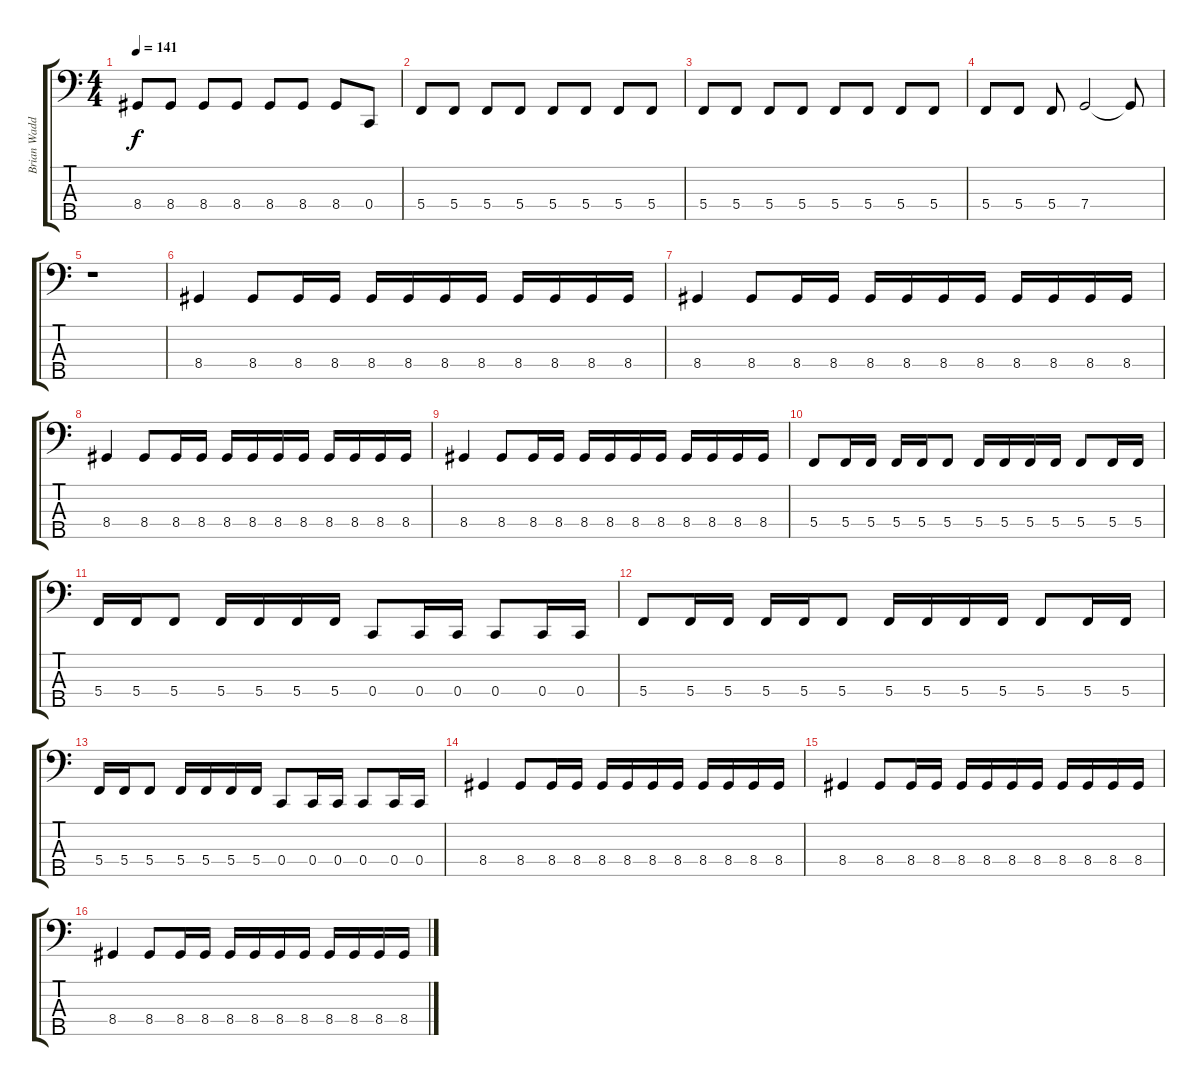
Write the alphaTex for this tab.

\track ("Brian Waddell" "Brian Wadd") {instrument electricbasspick}
\staff {score tabs}
\tuning (G2 C2 G1 C1 G0) {hide}
\ts (4 4)
\tempo 141
\clef f4
\ks c
8.4.8{dy f} 8.4.8 8.4.8 8.4.8 8.4.8 8.4.8 8.4.8 0.4.8 |
5.4.8 5.4.8 5.4.8 5.4.8 5.4.8 5.4.8 5.4.8 5.4.8 |
5.4.8 5.4.8 5.4.8 5.4.8 5.4.8 5.4.8 5.4.8 5.4.8 |
5.4.8 5.4.8 5.4.8 7.4.2 7.4{t}.8 |
r.1 |
8.4.4 8.4.8 8.4.16 8.4.16 8.4.16 8.4.16 8.4.16 8.4.16 8.4.16 8.4.16 8.4.16 8.4.16 |
8.4.4 8.4.8 8.4.16 8.4.16 8.4.16 8.4.16 8.4.16 8.4.16 8.4.16 8.4.16 8.4.16 8.4.16 |
8.4.4 8.4.8 8.4.16 8.4.16 8.4.16 8.4.16 8.4.16 8.4.16 8.4.16 8.4.16 8.4.16 8.4.16 |
8.4.4 8.4.8 8.4.16 8.4.16 8.4.16 8.4.16 8.4.16 8.4.16 8.4.16 8.4.16 8.4.16 8.4.16 |
5.4.8 5.4.16 5.4.16 5.4.16 5.4.16 5.4.8 5.4.16 5.4.16 5.4.16 5.4.16 5.4.8 5.4.16 5.4.16 |
5.4.16 5.4.16 5.4.8 5.4.16 5.4.16 5.4.16 5.4.16 0.4.8 0.4.16 0.4.16 0.4.8 0.4.16 0.4.16 |
5.4.8 5.4.16 5.4.16 5.4.16 5.4.16 5.4.8 5.4.16 5.4.16 5.4.16 5.4.16 5.4.8 5.4.16 5.4.16 |
5.4.16 5.4.16 5.4.8 5.4.16 5.4.16 5.4.16 5.4.16 0.4.8 0.4.16 0.4.16 0.4.8 0.4.16 0.4.16 |
8.4.4 8.4.8 8.4.16 8.4.16 8.4.16 8.4.16 8.4.16 8.4.16 8.4.16 8.4.16 8.4.16 8.4.16 |
8.4.4 8.4.8 8.4.16 8.4.16 8.4.16 8.4.16 8.4.16 8.4.16 8.4.16 8.4.16 8.4.16 8.4.16 |
8.4.4 8.4.8 8.4.16 8.4.16 8.4.16 8.4.16 8.4.16 8.4.16 8.4.16 8.4.16 8.4.16 8.4.16
